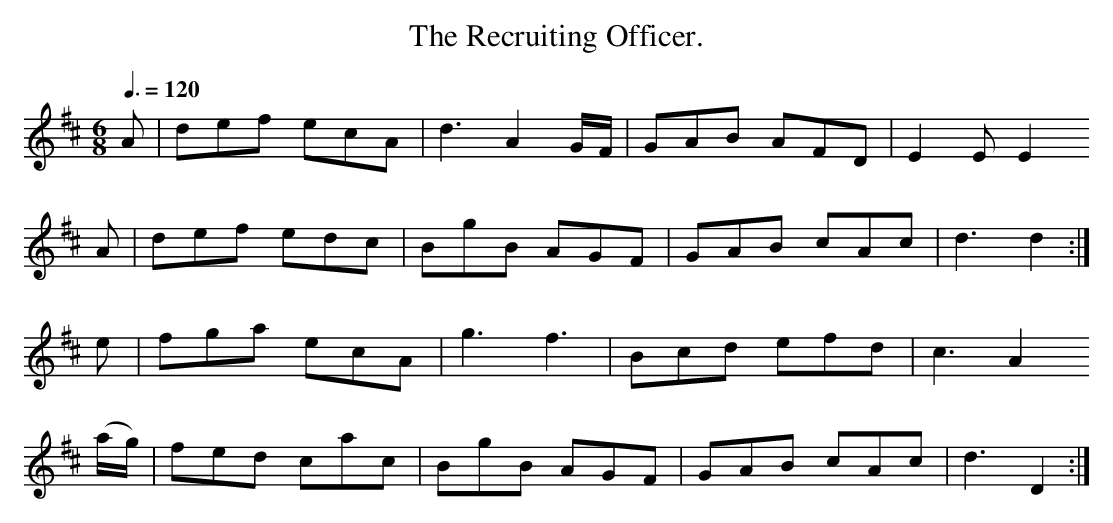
X:1
T:The Recruiting Officer.
M:6/8
L:1/8
Q:3/8=120
K:D
A | def ecA | d3 A2G/F/ | GAB AFD | E2E E2
A | def edc | BgB AGF | GAB cAc | d3 d2 :|
e | fga ecA | g3 f3 | Bcd efd | c3 A2
(a/g/) | fed cac | BgB AGF | GAB cAc | d3 D2 :|
